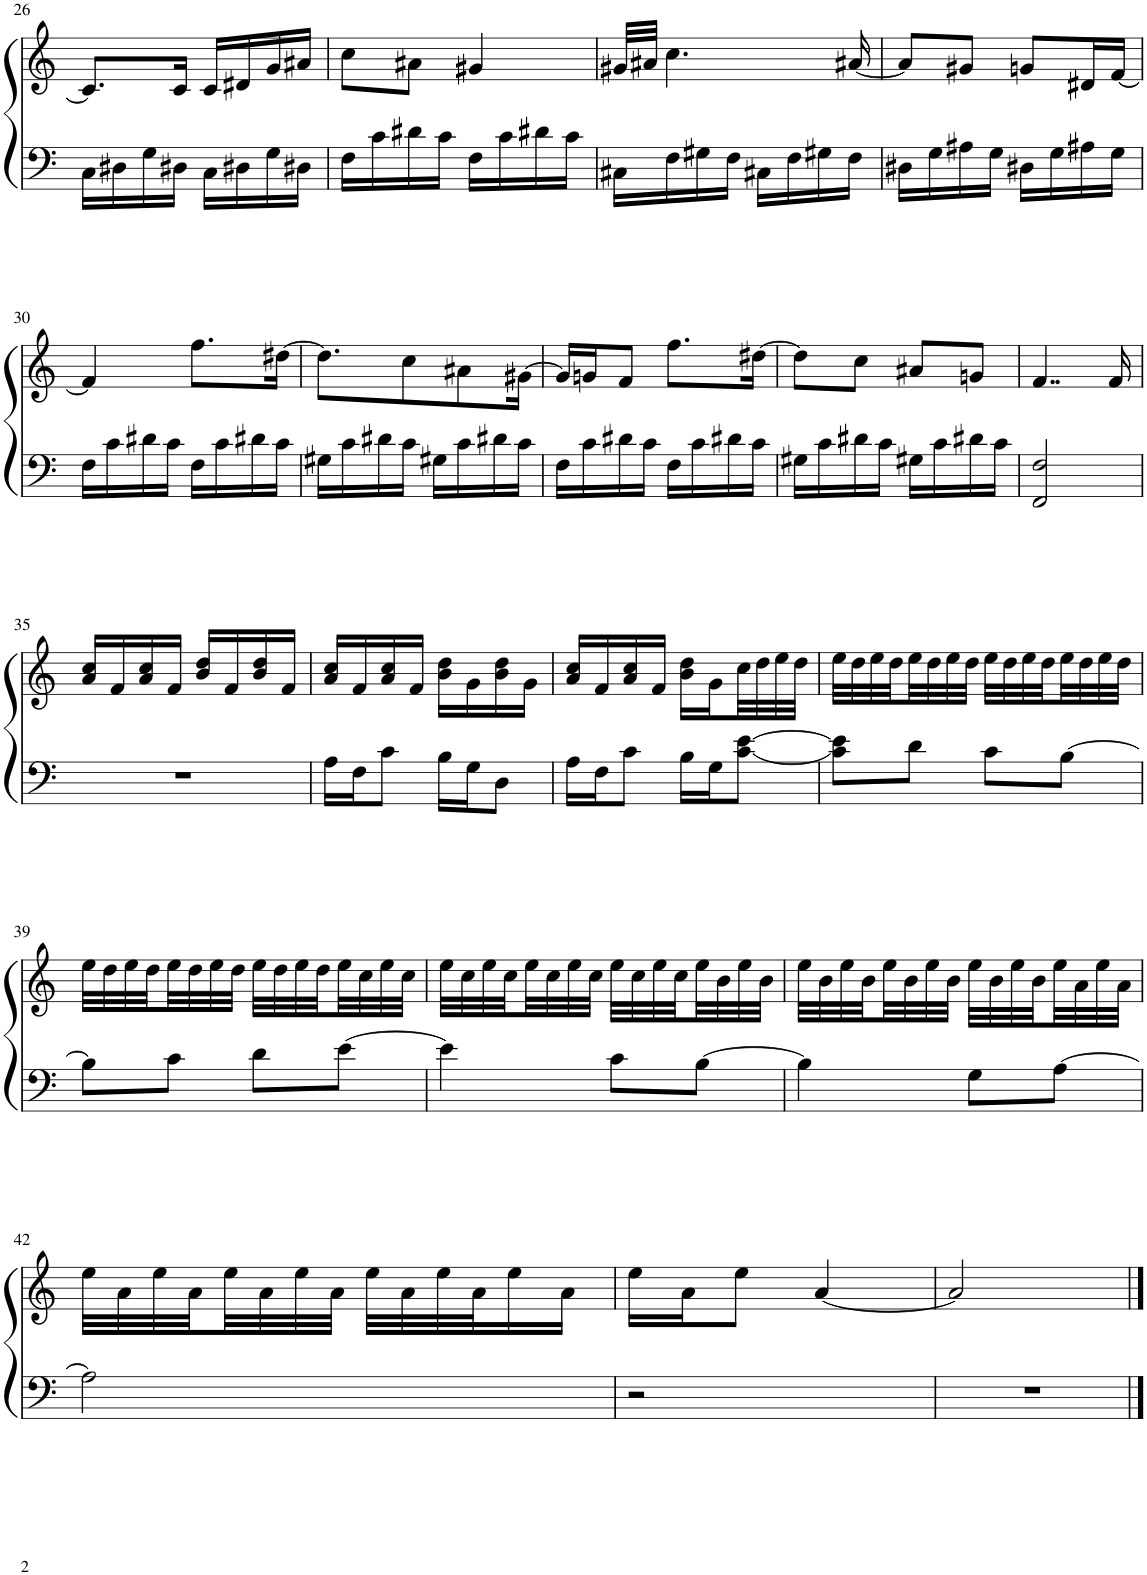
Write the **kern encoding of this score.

**kern	**kern
*part1	*part1
*staff2	*staff1
*I"Piano	*
*I'Pno	*
!!LO:PB:g=z
*clefF4	*clefG2
*k[]	*k[]
*M2/4	*
=26	=26
16C\LL	8.c/L]
16D#X\	.
16G\	.
16D#X\JJ	16c/Jk
16C\LL	16c/LL
16D#X\	16d#X/
16G\	16g/
16D#X\JJ	16a#X/JJ
=27	=27
16F\LL	8cc\L
16c\	.
16d#X\	8a#X\J
16c\JJ	.
16F\LL	4g#X/
16c\	.
16d#X\	.
16c\JJ	.
=28	=28
16C#X\LL	32g#X/LLL
.	32a#X/JJJ
16F\	4.cc\
16G#X\	.
16F\JJ	.
16C#X\LL	.
16F\	.
16G#X\	.
16F\JJ	[16a#X/
=29	=29
16D#X\LL	8a#/L]
16G\	.
16A#X\	8g#X/J
16G\JJ	.
16D#X\LL	8gn/L
16G\	.
16A#X\	16d#X/L
16G\JJ	[16f/JJ
!!LO:LB:g=z
=30	=30
16F\LL	4f/]
16c\	.
16d#X\	.
16c\JJ	.
16F\LL	8.ff\L
16c\	.
16d#X\	.
16c\JJ	[16dd#X\Jk
=31	=31
16G#X\LL	8.dd#\L]
16c\	.
16d#X\	.
16c\JJ	8cc\
16G#X\LL	.
16c\	8a#X\
16d#X\	.
16c\JJ	[16g#X\Jk
=32	=32
16F\LL	16g#/LL]
16c\	16gn/J
16d#X\	8f/J
16c\JJ	.
16F\LL	8.ff\L
16c\	.
16d#X\	.
16c\JJ	[16dd#X\Jk
=33	=33
16G#X\LL	8dd#\L]
16c\	.
16d#X\	8cc\J
16c\JJ	.
16G#X\LL	8a#X/L
16c\	.
16d#X\	8gn/J
16c\JJ	.
=34	=34
2FF/ 2F/	4..f/
.	16f/
!!LO:LB:g=z
=35	=35
2r	16a/ 16cc/LL
.	16f/
.	16a/ 16cc/
.	16f/JJ
.	16b/ 16dd/LL
.	16f/
.	16b/ 16dd/
.	16f/JJ
=36	=36
16A\LL	16a/ 16cc/LL
16F\J	16f/
8c\J	16a/ 16cc/
.	16f/JJ
16B\LL	16b\ 16dd\LL
16G\J	16g\
8D\J	16b\ 16dd\
.	16g\JJ
=37	=37
16A\LL	16a/ 16cc/LL
16F\J	16f/
8c\J	16a/ 16cc/
.	16f/JJ
16B\LL	16b\ 16dd\LL
16G\J	16g\
[8c\ [8e\J	32cc\L
.	32dd\
.	32ee\
.	32dd\JJJ
=38	=38
8c\] 8e\]L	32ee\LLL
.	32dd\
.	32ee\
.	32dd\
8d\J	32ee\
.	32dd\
.	32ee\
.	32dd\JJJ
8c\L	32ee\LLL
.	32dd\
.	32ee\
.	32dd\
[8B\J	32ee\
.	32dd\
.	32ee\
.	32dd\JJJ
!!LO:LB:g=z
=39	=39
8B\L]	32ee\LLL
.	32dd\
.	32ee\
.	32dd\
8c\J	32ee\
.	32dd\
.	32ee\
.	32dd\JJJ
8d\L	32ee\LLL
.	32dd\
.	32ee\
.	32dd\
[8e\J	32ee\
.	32cc\
.	32ee\
.	32cc\JJJ
=40	=40
4e\]	32ee\LLL
.	32cc\
.	32ee\
.	32cc\
.	32ee\
.	32cc\
.	32ee\
.	32cc\JJJ
8c\L	32ee\LLL
.	32cc\
.	32ee\
.	32cc\
[8B\J	32ee\
.	32b\
.	32ee\
.	32b\JJJ
=41	=41
4B\]	32ee\LLL
.	32b\
.	32ee\
.	32b\
.	32ee\
.	32b\
.	32ee\
.	32b\JJJ
8G\L	32ee\LLL
.	32b\
.	32ee\
.	32b\
[8A\J	32ee\
.	32a\
.	32ee\
.	32a\JJJ
!!LO:LB:g=z
=42	=42
2A\]	32ee\LLL
.	32a\
.	32ee\
.	32a\
.	32ee\
.	32a\
.	32ee\
.	32a\JJJ
.	32ee\LLL
.	32a\
.	32ee\
.	32a\J
.	16ee\
.	16a\JJ
=43	=43
2r	16ee\LL
.	16a\J
.	8ee\J
.	[4a/
=44	=44
2r	2a/]
==	==
*-	*-
